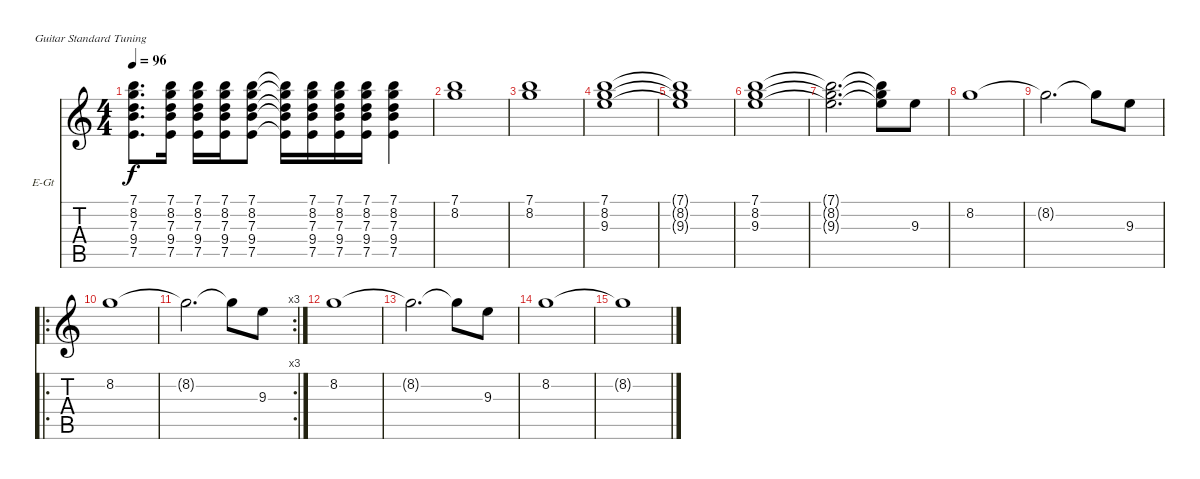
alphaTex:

\defaultSystemsLayout 4
\bracketExtendMode nobrackets
\firstSystemTrackNameOrientation horizontal
\otherSystemsTrackNameOrientation horizontal
\track ("Mike McCready (Clean)" "E-Gt") {instrument electricguitarclean}
\staff {score tabs}
\tuning (E4 B3 G3 D3 A2 E2)
\ts (4 4)
\tempo 96
\clef g2
\ks c
(7.1 8.2 7.3 9.4 7.5).8{d dy f} (7.1 8.2 7.3 9.4 7.5).16 (7.1 8.2 7.3 9.4 7.5).16 (7.1 8.2 7.3 9.4 7.5).16 (7.1 8.2 7.3 9.4 7.5).8 (7.1{t} 8.2{t} 7.3{t} 9.4{t} 7.5{t}).16 (7.1 8.2 7.3 9.4 7.5).16 (7.1 8.2 7.3 9.4 7.5).16 (7.1 8.2 7.3 9.4 7.5).16 (7.1 8.2 7.3 9.4 7.5).4 |
(7.1 8.2).1 |
(7.1 8.2).1 |
(7.1 8.2 9.3).1 |
(7.1{t} 8.2{t} 9.3{t}).1 |
(7.1 8.2 9.3).1 |
(7.1{t} 8.2{t} 9.3{t}).2{d} (7.1{t} 8.2{t} 9.3{t}).8 9.3.8 |
8.2.1 |
8.2{t}.2{d} 8.2{t}.8 9.3.8 |
\ro
8.2.1 |
\rc 3
8.2{t}.2{d} 8.2{t}.8 9.3.8 |
8.2.1 |
8.2{t}.2{d} 8.2{t}.8 9.3.8 |
8.2.1 |
8.2{t}.1
